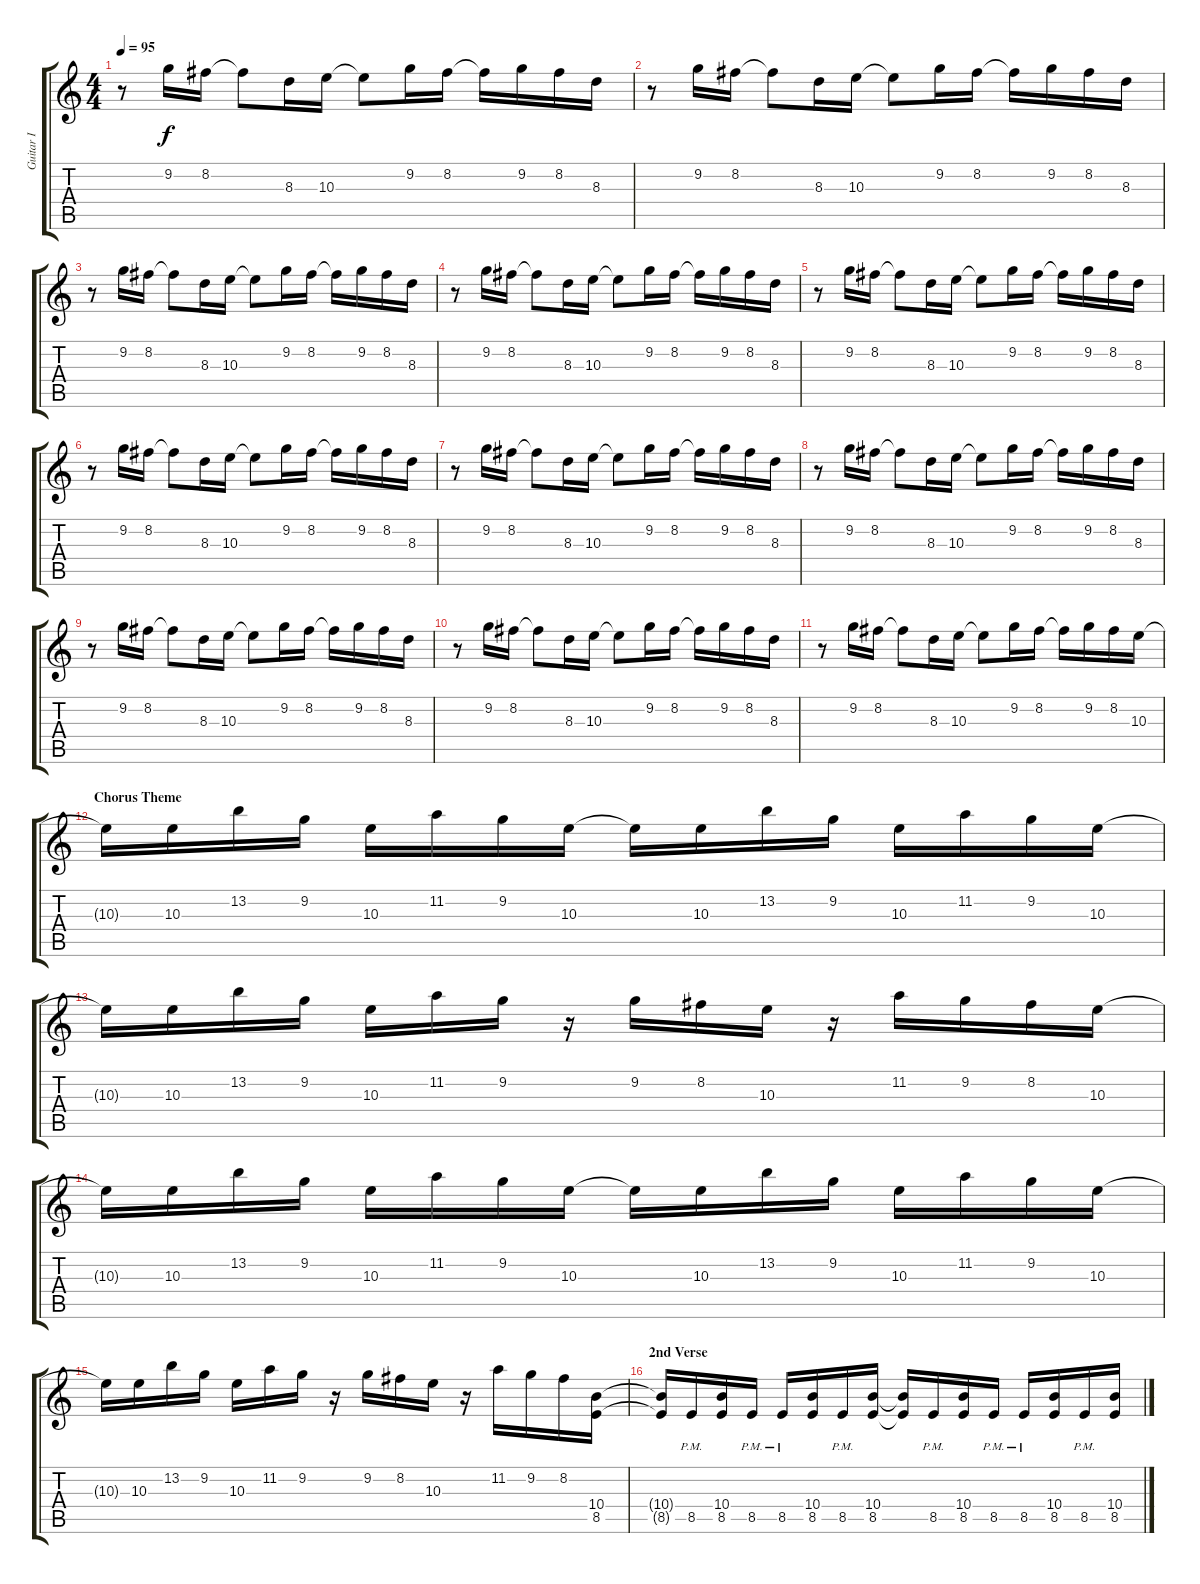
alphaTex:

\track ("Guitar I" "Guitar I") {instrument distortionguitar}
\staff {score tabs}
\tuning (Eb4 Bb3 Gb3 Db3 Ab2 Eb2) {hide}
\ts (4 4)
\tempo 95
\clef g2
\ks c
r.8{dy f} 9.2.16 8.2.16 8.2{t}.8 8.3.16 10.3.16 10.3{t}.8 9.2.16 8.2.16 8.2{t}.16 9.2.16 8.2.16 8.3.16 |
r.8 9.2.16 8.2.16 8.2{t}.8 8.3.16 10.3.16 10.3{t}.8 9.2.16 8.2.16 8.2{t}.16 9.2.16 8.2.16 8.3.16 |
r.8 9.2.16 8.2.16 8.2{t}.8 8.3.16 10.3.16 10.3{t}.8 9.2.16 8.2.16 8.2{t}.16 9.2.16 8.2.16 8.3.16 |
r.8 9.2.16 8.2.16 8.2{t}.8 8.3.16 10.3.16 10.3{t}.8 9.2.16 8.2.16 8.2{t}.16 9.2.16 8.2.16 8.3.16 |
r.8 9.2.16 8.2.16 8.2{t}.8 8.3.16 10.3.16 10.3{t}.8 9.2.16 8.2.16 8.2{t}.16 9.2.16 8.2.16 8.3.16 |
r.8 9.2.16 8.2.16 8.2{t}.8 8.3.16 10.3.16 10.3{t}.8 9.2.16 8.2.16 8.2{t}.16 9.2.16 8.2.16 8.3.16 |
r.8 9.2.16 8.2.16 8.2{t}.8 8.3.16 10.3.16 10.3{t}.8 9.2.16 8.2.16 8.2{t}.16 9.2.16 8.2.16 8.3.16 |
r.8 9.2.16 8.2.16 8.2{t}.8 8.3.16 10.3.16 10.3{t}.8 9.2.16 8.2.16 8.2{t}.16 9.2.16 8.2.16 8.3.16 |
r.8 9.2.16 8.2.16 8.2{t}.8 8.3.16 10.3.16 10.3{t}.8 9.2.16 8.2.16 8.2{t}.16 9.2.16 8.2.16 8.3.16 |
r.8 9.2.16 8.2.16 8.2{t}.8 8.3.16 10.3.16 10.3{t}.8 9.2.16 8.2.16 8.2{t}.16 9.2.16 8.2.16 8.3.16 |
r.8 9.2.16 8.2.16 8.2{t}.8 8.3.16 10.3.16 10.3{t}.8 9.2.16 8.2.16 8.2{t}.16 9.2.16 8.2.16 10.3.16 |
\section ("" "Chorus Theme")
10.3{t}.16 10.3.16 13.2.16 9.2.16 10.3.16 11.2.16 9.2.16 10.3.16 10.3{t}.16 10.3.16 13.2.16 9.2.16 10.3.16 11.2.16 9.2.16 10.3.16 |
10.3{t}.16 10.3.16 13.2.16 9.2.16 10.3.16 11.2.16 9.2.16 r.16 9.2.16 8.2.16 10.3.16 r.16 11.2.16 9.2.16 8.2.16 10.3.16 |
10.3{t}.16 10.3.16 13.2.16 9.2.16 10.3.16 11.2.16 9.2.16 10.3.16 10.3{t}.16 10.3.16 13.2.16 9.2.16 10.3.16 11.2.16 9.2.16 10.3.16 |
10.3{t}.16 10.3.16 13.2.16 9.2.16 10.3.16 11.2.16 9.2.16 r.16 9.2.16 8.2.16 10.3.16 r.16 11.2.16 9.2.16 8.2.16 (10.4 8.5).16 |
\section ("" "2nd Verse")
(10.4{t} 8.5{t}).16 8.5{pm}.16 (10.4 8.5).16 8.5{pm}.16 8.5{pm}.16 (10.4 8.5).16 8.5{pm}.16 (10.4 8.5).16 (10.4{t} 8.5{t}).16 8.5{pm}.16 (10.4 8.5).16 8.5{pm}.16 8.5{pm}.16 (10.4 8.5).16 8.5{pm}.16 (10.4 8.5).16
